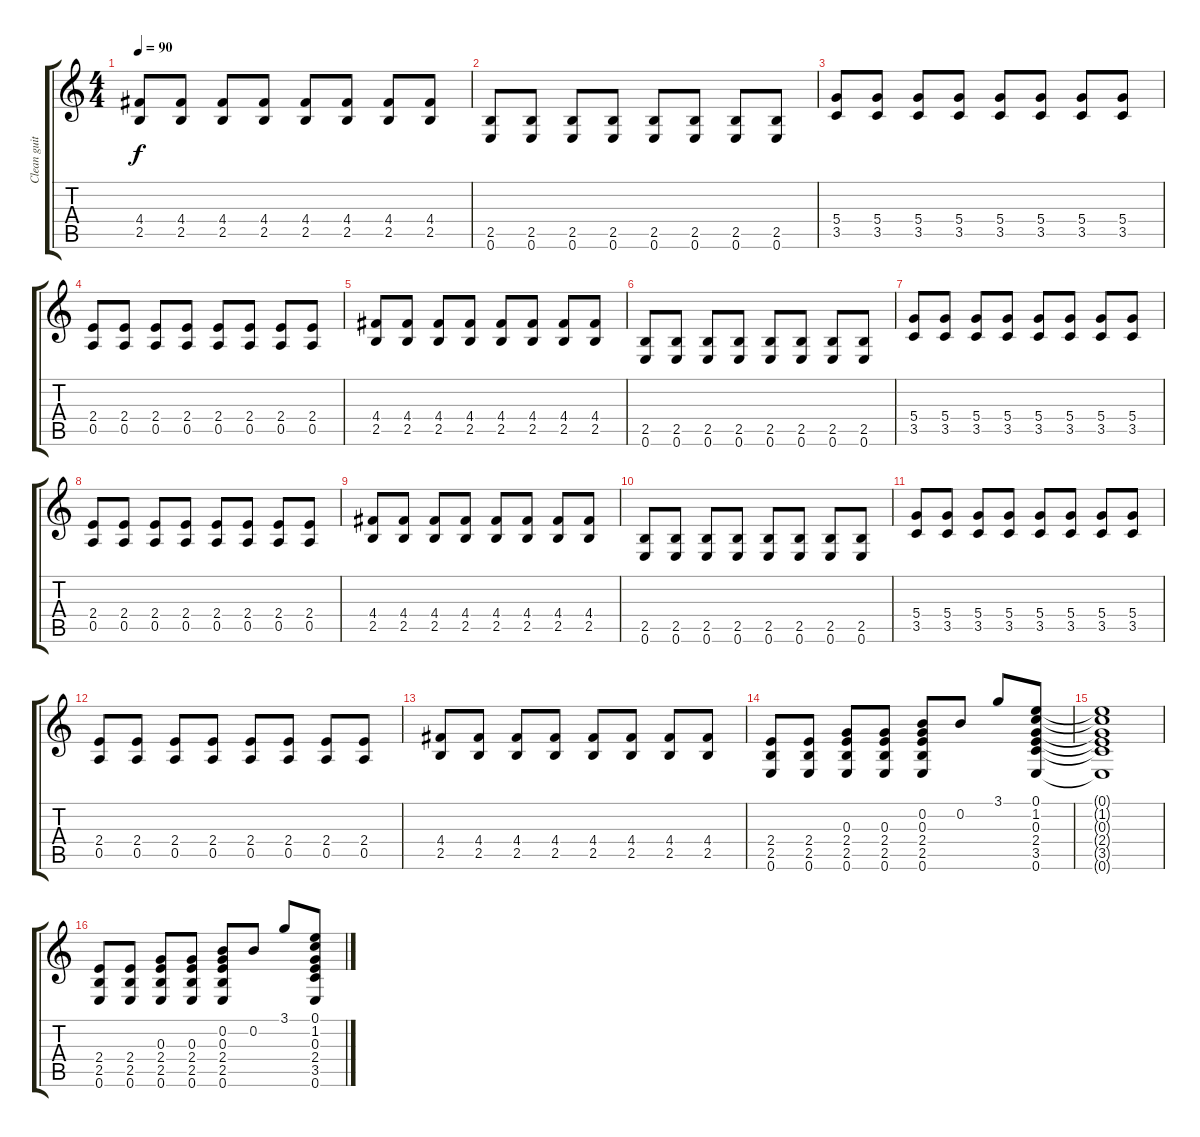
\track ("Clean guitar" "Clean guit") {instrument electricguitarclean}
\staff {score tabs}
\tuning (E4 B3 G3 D3 A2 E2) {hide}
\ts (4 4)
\tempo 90
\clef g2
\ks c
(4.4 2.5).8{dy f} (4.4 2.5).8 (4.4 2.5).8 (4.4 2.5).8 (4.4 2.5).8 (4.4 2.5).8 (4.4 2.5).8 (4.4 2.5).8 |
(2.5 0.6).8 (2.5 0.6).8 (2.5 0.6).8 (2.5 0.6).8 (2.5 0.6).8 (2.5 0.6).8 (2.5 0.6).8 (2.5 0.6).8 |
(5.4 3.5).8 (5.4 3.5).8 (5.4 3.5).8 (5.4 3.5).8 (5.4 3.5).8 (5.4 3.5).8 (5.4 3.5).8 (5.4 3.5).8 |
(2.4 0.5).8 (2.4 0.5).8 (2.4 0.5).8 (2.4 0.5).8 (2.4 0.5).8 (2.4 0.5).8 (2.4 0.5).8 (2.4 0.5).8 |
(4.4 2.5).8 (4.4 2.5).8 (4.4 2.5).8 (4.4 2.5).8 (4.4 2.5).8 (4.4 2.5).8 (4.4 2.5).8 (4.4 2.5).8 |
(2.5 0.6).8 (2.5 0.6).8 (2.5 0.6).8 (2.5 0.6).8 (2.5 0.6).8 (2.5 0.6).8 (2.5 0.6).8 (2.5 0.6).8 |
(5.4 3.5).8 (5.4 3.5).8 (5.4 3.5).8 (5.4 3.5).8 (5.4 3.5).8 (5.4 3.5).8 (5.4 3.5).8 (5.4 3.5).8 |
(2.4 0.5).8 (2.4 0.5).8 (2.4 0.5).8 (2.4 0.5).8 (2.4 0.5).8 (2.4 0.5).8 (2.4 0.5).8 (2.4 0.5).8 |
(4.4 2.5).8 (4.4 2.5).8 (4.4 2.5).8 (4.4 2.5).8 (4.4 2.5).8 (4.4 2.5).8 (4.4 2.5).8 (4.4 2.5).8 |
(2.5 0.6).8 (2.5 0.6).8 (2.5 0.6).8 (2.5 0.6).8 (2.5 0.6).8 (2.5 0.6).8 (2.5 0.6).8 (2.5 0.6).8 |
(5.4 3.5).8 (5.4 3.5).8 (5.4 3.5).8 (5.4 3.5).8 (5.4 3.5).8 (5.4 3.5).8 (5.4 3.5).8 (5.4 3.5).8 |
(2.4 0.5).8 (2.4 0.5).8 (2.4 0.5).8 (2.4 0.5).8 (2.4 0.5).8 (2.4 0.5).8 (2.4 0.5).8 (2.4 0.5).8 |
(4.4 2.5).8 (4.4 2.5).8 (4.4 2.5).8 (4.4 2.5).8 (4.4 2.5).8 (4.4 2.5).8 (4.4 2.5).8 (4.4 2.5).8 |
(2.4 2.5 0.6).8{volume 13 instrument electricguitarclean} (2.4 2.5 0.6).8 (0.3 2.4 2.5 0.6).8 (0.3 2.4 2.5 0.6).8 (0.2 0.3 2.4 2.5 0.6).8 0.2.8 3.1.8 (0.1 1.2 0.3 2.4 3.5 0.6).8 |
(0.1{t} 1.2{t} 0.3{t} 2.4{t} 3.5{t} 0.6{t}).1 |
(2.4 2.5 0.6).8 (2.4 2.5 0.6).8 (0.3 2.4 2.5 0.6).8 (0.3 2.4 2.5 0.6).8 (0.2 0.3 2.4 2.5 0.6).8 0.2.8 3.1.8 (0.1 1.2 0.3 2.4 3.5 0.6).8
